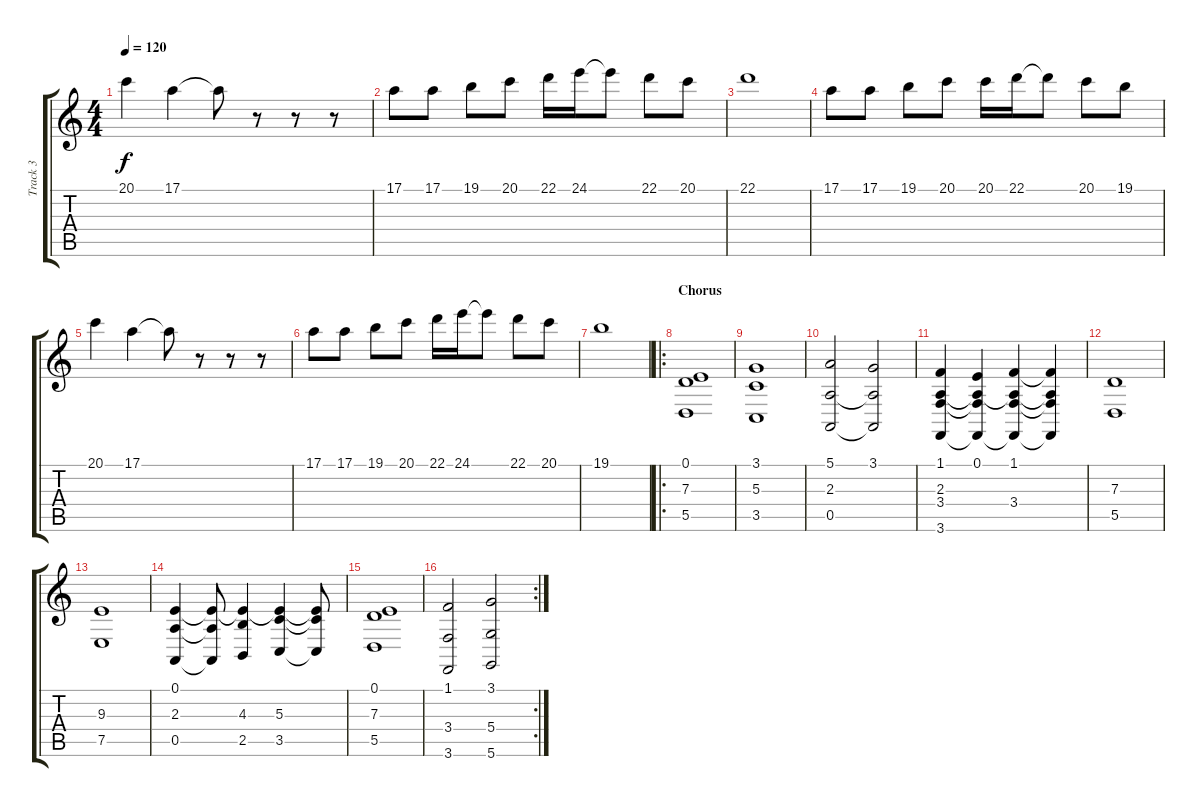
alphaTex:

\track ("Track 3" "Track 3") {instrument stringensemble1}
\staff {score tabs}
\tuning (E4 B3 G3 D3 A2 D2) {hide}
\ts (4 4)
\tempo 120
\clef g2
\ks c
20.1.4{dy f} 17.1.4 17.1{t}.8 r.8 r.8 r.8 |
17.1.8 17.1.8 19.1.8 20.1.8 22.1.16 24.1.16 24.1{t}.8 22.1.8 20.1.8 |
22.1.1 |
17.1.8 17.1.8 19.1.8 20.1.8 20.1.16 22.1.16 22.1{t}.8 20.1.8 19.1.8 |
20.1.4 17.1.4 17.1{t}.8 r.8 r.8 r.8 |
17.1.8 17.1.8 19.1.8 20.1.8 22.1.16 24.1.16 24.1{t}.8 22.1.8 20.1.8 |
19.1.1 |
\ro
\section ("" "Chorus")
(0.1 7.3 5.5).1{volume 11} |
(3.1 5.3 3.5).1 |
(5.1 2.3 0.5).2 (3.1 2.3{t} 0.5{t}).2 |
(1.1 2.3 3.4 3.6).4 (0.1 2.3{t} 3.4{t} 3.6{t}).4 (1.1 2.3{t} 3.4 3.6{t}).4 (1.1{t} 2.3{t} 3.4{t} 3.6{t}).4 |
(7.3 5.5).1 |
(9.3 7.5).1 |
(0.1 2.3 0.5).4 (0.1{t} 2.3{t} 0.5{t}).8 (0.1{t} 4.3 2.5).4 (0.1{t} 5.3 3.5).4 (0.1{t} 5.3{t} 3.5{t}).8 |
(0.1 7.3 5.5).1 |
\rc 2
(1.1 3.4 3.6).2 (3.1 5.4 5.6).2
